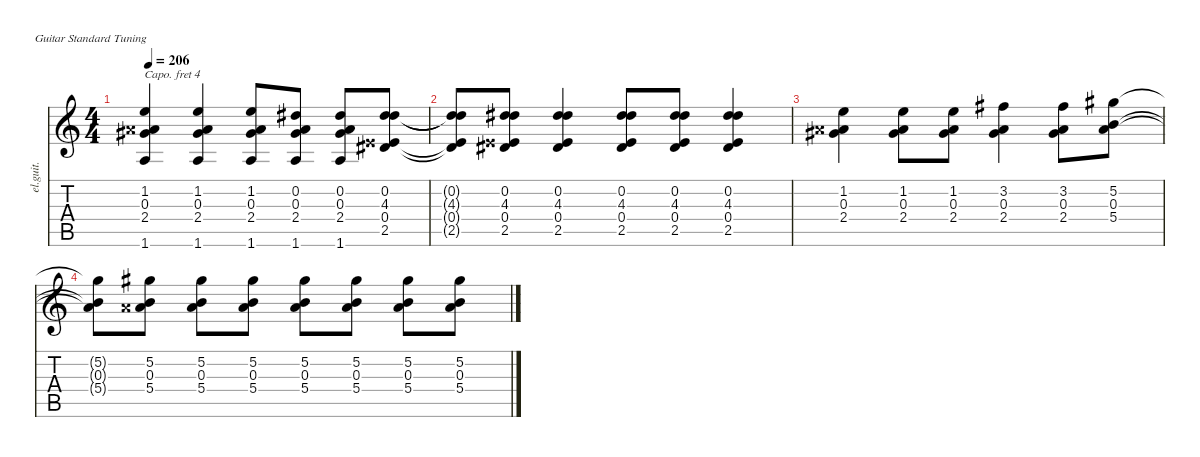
\defaultSystemsLayout 4
\hideDynamics
\bracketExtendMode nobrackets
\otherSystemsTrackNameOrientation horizontal
\track ("Clean Guitar" "el.guit.") {instrument electricguitarclean}
\staff {score tabs}
\capo 4
\tuning (E4 B3 G3 D3 A2 E2)
\ts (4 4)
\tempo 206
\clef g2
\ks aminor
(1.6 2.4{acc #} 1.2 0.3{acc x}).4{dy mf beam Up} (1.6 2.4{acc #} 1.2 0.3{acc x}).4{beam Up} (1.6 2.4{acc #} 1.2 0.3{acc x}).8{beam Up} (1.6 2.4{acc #} 0.2{acc #} 0.3{acc x}).8{beam Up} (1.6 2.4{acc #} 0.2{acc #} 0.3{acc x}).8{beam Up} (2.5{acc #} 0.4{acc x} 4.3{acc #} 0.2{acc #}).8{beam Up} |
(2.5{t acc #} 0.4{t acc x} 4.3{t acc #} 0.2{t acc #}).8{beam Up} (2.5{acc #} 0.4{acc x} 4.3{acc #} 0.2{acc #}).8{beam Up} (2.5{acc #} 0.4{acc x} 4.3{acc #} 0.2{acc #}).4{beam Up} (2.5{acc #} 0.4{acc x} 4.3{acc #} 0.2{acc #}).8{beam Up} (2.5{acc #} 0.4{acc x} 4.3{acc #} 0.2{acc #}).8{beam Up} (2.5{acc #} 0.4{acc x} 4.3{acc #} 0.2{acc #}).4{beam Up} |
(2.4{acc #} 1.2 0.3{acc x}).4{beam Down} (2.4{acc #} 1.2 0.3{acc x}).8{beam Down} (2.4{acc #} 1.2 0.3{acc x}).8{beam Down} (2.4{acc #} 3.2{acc #} 0.3{acc x}).4{beam Down} (0.3{acc x} 3.2{acc #} 2.4{acc #}).8{beam Down} (5.4 5.2{acc #} 0.3{acc x}).8{beam Down} |
(5.2{t acc #} 0.3{t acc x} 5.4{t}).8{beam Down} (5.4 5.2{acc #} 0.3{acc x}).8{beam Down} (5.4 5.2{acc #} 0.3{acc x}).8{beam Down} (5.4 5.2{acc #} 0.3{acc x}).8{beam Down} (5.4 5.2{acc #} 0.3{acc x}).8{beam Down} (5.4 5.2{acc #} 0.3{acc x}).8{beam Down} (5.4 5.2{acc #} 0.3{acc x}).8{beam Down} (5.4 5.2{acc #} 0.3{acc x}).8{beam Down}
